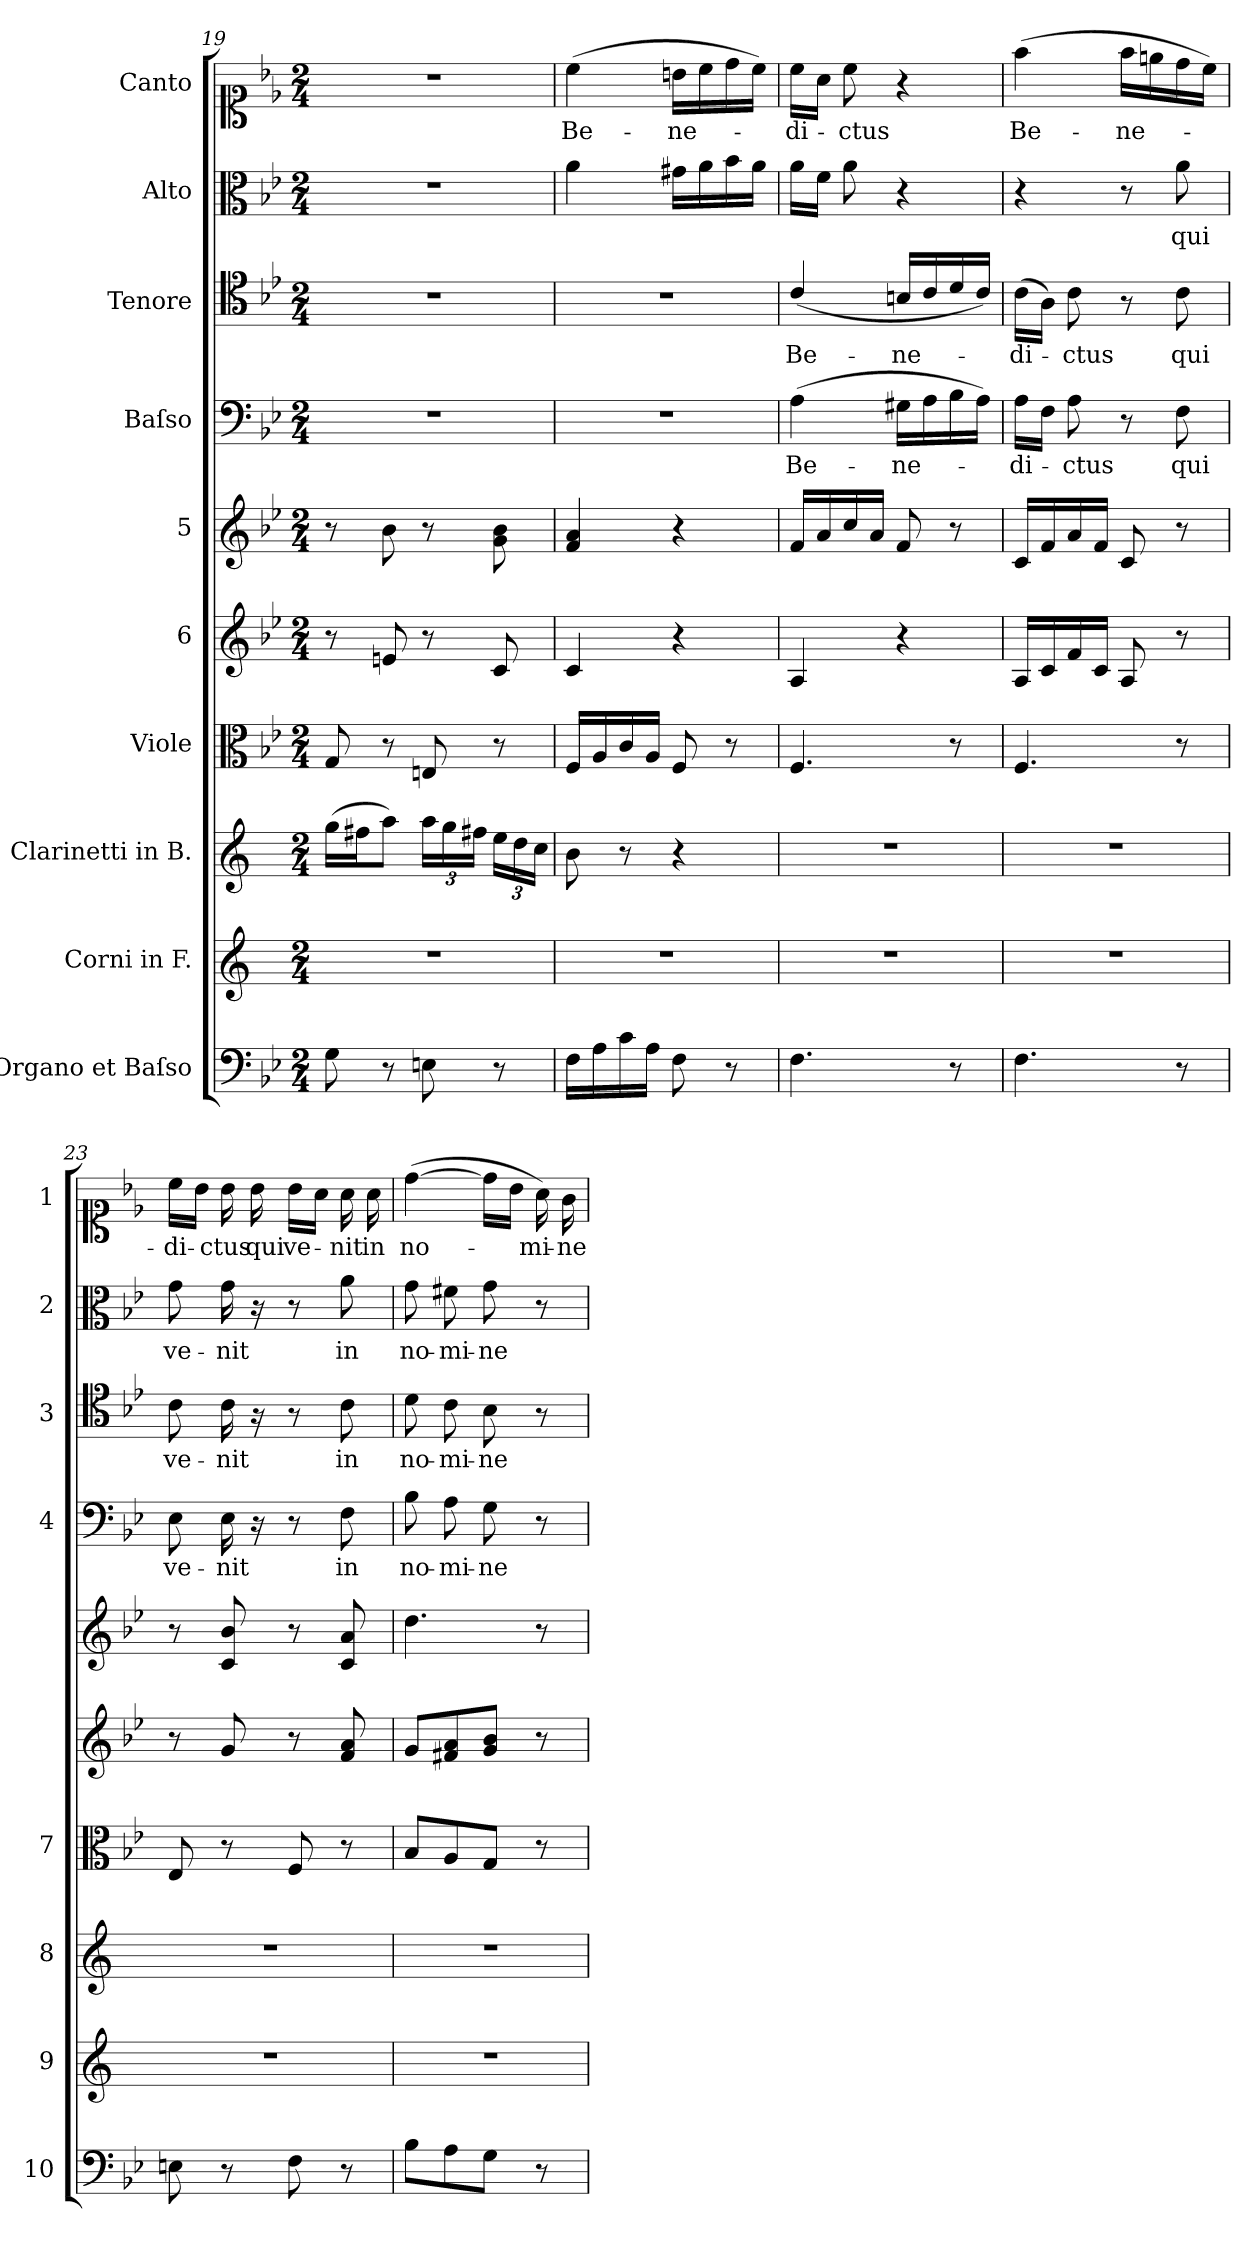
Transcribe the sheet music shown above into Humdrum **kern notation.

**kern	**kern	**kern	**kern	**kern	**kern	**kern	**text	**kern	**text	**kern	**text	**kern	**text
*part10	*part9	*part8	*part7	*part6	*part5	*part4	*part4	*part3	*part3	*part2	*part2	*part1	*part1
*staff10	*staff9	*staff8	*staff7	*staff6	*staff5	*staff4	*staff4	*staff3	*staff3	*staff2	*staff2	*staff1	*staff1
*I"Organo et Baſso	*I"Corni in F.	*I"Clarinetti in B.	*I"Viole	*I"6	*I"5	*I"Baſso	*	*I"Tenore	*	*I"Alto	*	*I"Canto	*
*I'10	*I'9	*I'8	*I'7	*	*	*I'4	*	*I'3	*	*I'2	*	*I'1	*
*clefF4	*clefG2	*clefG2	*clefC3	*clefG2	*clefG2	*clefF4	*	*clefC4	*	*clefC3	*	*clefC1	*
*	*ITrd4c7	*ITrd1c2	*	*	*	*	*	*	*	*	*	*	*
*k[b-e-]	*k[b-]	*k[b-e-]	*k[b-e-]	*k[b-e-]	*k[b-e-]	*k[b-e-]	*	*k[b-e-]	*	*k[b-e-]	*	*k[b-e-]	*
*M2/4	*M2/4	*M2/4	*M2/4	*M2/4	*M2/4	*M2/4	*	*M2/4	*	*M2/4	*	*M2/4	*
=19	=19	=19	=19	=19	=19	=19	=19	=19	=19	=19	=19	=19	=19
8G\	2r	(16ff\LL	8G/	8r	8r	2r	.	2r	.	2r	.	2r	.
.	.	16een\J	.	.	.	.	.	.	.	.	.	.	.
8r	.	8gg\J)	8r	8en/	8b-\	.	.	.	.	.	.	.	.
8En\	.	24gg\LL	8En/	8r	8r	.	.	.	.	.	.	.	.
.	.	24ff\	.	.	.	.	.	.	.	.	.	.	.
.	.	24een\JJ	.	.	.	.	.	.	.	.	.	.	.
8r	.	24dd\LL	8r	8c/	8g\ 8b-\	.	.	.	.	.	.	.	.
.	.	24cc\	.	.	.	.	.	.	.	.	.	.	.
.	.	24b-\JJ	.	.	.	.	.	.	.	.	.	.	.
=20	=20	=20	=20	=20	=20	=20	=20	=20	=20	=20	=20	=20	=20
16F\LL	2r	8a\	16F/LL	4c/	4f/ 4a/	2r	.	2r	.	4a\	.	(4cc\	Be-
16A\	.	.	16A/	.	.	.	.	.	.	.	.	.	.
16c\	.	8r	16c/	.	.	.	.	.	.	.	.	.	.
16A\JJ	.	.	16A/JJ	.	.	.	.	.	.	.	.	.	.
8F\	.	4r	8F/	4r	4r	.	.	.	.	16g#X\LL	.	16bn\LL	-ne-
.	.	.	.	.	.	.	.	.	.	16a\	.	16cc\	.
8r	.	.	8r	.	.	.	.	.	.	16b-\	.	16dd\	.
.	.	.	.	.	.	.	.	.	.	16a\JJ	.	16cc\JJ)	.
=21	=21	=21	=21	=21	=21	=21	=21	=21	=21	=21	=21	=21	=21
4.F\	2r	2r	4.F/	4A/	16f/LL	(4A\	Be-	(4c/	Be-	16a\LL	.	16cc\LL	-di-
.	.	.	.	.	16a/	.	.	.	.	16f\JJ	.	16a\JJ	.
.	.	.	.	.	16cc/	.	.	.	.	8a\	.	8cc\	-ctus
.	.	.	.	.	16a/JJ	.	.	.	.	.	.	.	.
.	.	.	.	4r	8f/	16G#X\LL	-ne-	16Bn/LL	-ne-	4r	.	4r	.
.	.	.	.	.	.	16A\	.	16c/	.	.	.	.	.
8r	.	.	8r	.	8r	16B-\	.	16d/	.	.	.	.	.
.	.	.	.	.	.	16A\JJ)	.	16c/JJ)	.	.	.	.	.
=22	=22	=22	=22	=22	=22	=22	=22	=22	=22	=22	=22	=22	=22
4.F\	2r	2r	4.F/	16A/LL	16c/LL	16A\LL	-di-	(16c\LL	-di-	4r	.	(4ff\	Be-
.	.	.	.	16c/	16f/	16F\JJ	.	16A\JJ)	.	.	.	.	.
.	.	.	.	16f/	16a/	8A\	-ctus	8c\	-ctus	.	.	.	.
.	.	.	.	16c/JJ	16f/JJ	.	.	.	.	.	.	.	.
.	.	.	.	8A/	8c/	8r	.	8r	.	8r	.	16ff\LL	-ne-
.	.	.	.	.	.	.	.	.	.	.	.	16een\	.
8r	.	.	8r	8r	8r	8F\	qui	8c\	qui	8a\	qui	16dd\	.
.	.	.	.	.	.	.	.	.	.	.	.	16cc\JJ)	.
=23	=23	=23	=23	=23	=23	=23	=23	=23	=23	=23	=23	=23	=23
8En\	2r	2r	8E-/	8r	8r	8E-\	ve-	8c\	ve-	8g\	ve-	16cc\LL	-di-
.	.	.	.	.	.	.	.	.	.	.	.	16b-\JJ	.
8r	.	.	8r	8g/	8c/ 8b-/	16E-\	-nit	16c\	-nit	16g\	-nit	16b-\	-ctus
.	.	.	.	.	.	16r	.	16r	.	16r	.	16b-\	qui
8F\	.	.	8F/	8r	8r	8r	.	8r	.	8r	.	16b-\LL	ve-
.	.	.	.	.	.	.	.	.	.	.	.	16a\JJ	.
8r	.	.	8r	8f/ 8a/	8c/ 8a/	8F\	in	8c\	in	8a\	in	16a\	-nit
.	.	.	.	.	.	.	.	.	.	.	.	16a\	in
=24	=24	=24	=24	=24	=24	=24	=24	=24	=24	=24	=24	=24	=24
8B-\L	2r	2r	8B-/L	8g/L	4.dd\	8B-\	no-	8d\	no-	8g\	no-	([4dd\	no-
8A\	.	.	8A/	8f#X/ 8a/	.	8A\	-mi-	8c\	-mi-	8f#X\	-mi-	.	.
8G\J	.	.	8G/J	8g/ 8b-/J	.	8G\	-ne	8B-\	-ne	8g\	-ne	16dd\LL]	.
.	.	.	.	.	.	.	.	.	.	.	.	16b-\JJ	.
8r	.	.	8r	8r	8r	8r	.	8r	.	8r	.	16a\)	-mi-
.	.	.	.	.	.	.	.	.	.	.	.	16g\	-ne
=	=	=	=	=	=	=	=	=	=	=	=	=	=
*-	*-	*-	*-	*-	*-	*-	*-	*-	*-	*-	*-	*-	*-
